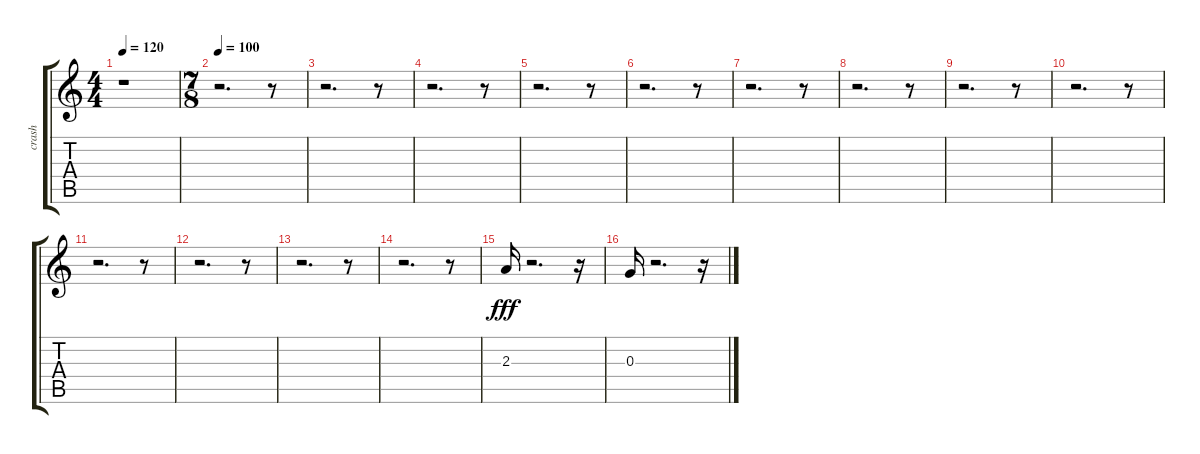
\track ("crash" "crash") {instrument acousticguitarsteel}
\staff {score tabs}
\tuning (E4 B3 G3 D3 A2 E2) {hide}
\ts (4 4)
\tempo 120
\clef g2
\ks c
r.1{dy fff} |
\ts (7 8)
\tempo 100
r.2{d} r.8 |
r.2{d} r.8 |
r.2{d} r.8 |
r.2{d} r.8 |
r.2{d} r.8 |
r.2{d} r.8 |
r.2{d} r.8 |
r.2{d} r.8 |
r.2{d} r.8 |
r.2{d} r.8 |
r.2{d} r.8 |
r.2{d} r.8 |
r.2{d} r.8 |
2.3.16 r.2{d} r.16 |
0.3.16 r.2{d} r.16
